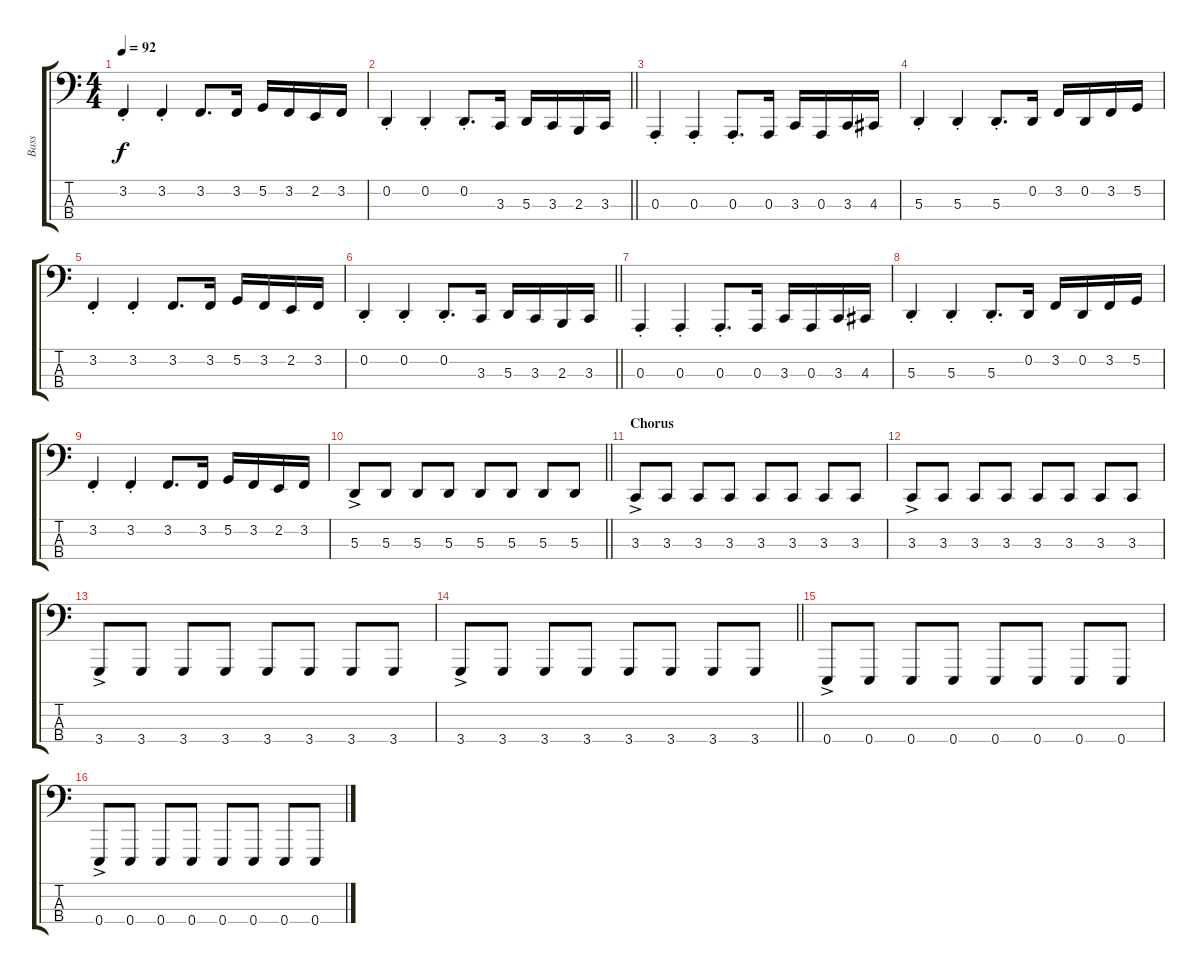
\track ("Bass" "Bass") {instrument lead2sawtooth}
\staff {score tabs}
\tuning (G2 D2 A1 E1) {hide}
\ts (4 4)
\tempo 92
\clef f4
\ks c
3.2{st}.4{dy f} 3.2{st}.4 3.2.8{d} 3.2.16 5.2.16 3.2.16 2.2.16 3.2.16 |
\barLineRight lightlight
0.2{st}.4 0.2{st}.4 0.2{st}.8{d} 3.3.16 5.3.16 3.3.16 2.3.16 3.3.16 |
\section ("" "")
0.3{st}.4 0.3{st}.4 0.3{st}.8{d} 0.3.16 3.3.16 0.3.16 3.3.16 4.3.16 |
5.3{st}.4 5.3{st}.4 5.3{st}.8{d} 0.2.16 3.2.16 0.2.16 3.2.16 5.2.16 |
3.2{st}.4 3.2{st}.4 3.2.8{d} 3.2.16 5.2.16 3.2.16 2.2.16 3.2.16 |
\barLineRight lightlight
0.2{st}.4 0.2{st}.4 0.2{st}.8{d} 3.3.16 5.3.16 3.3.16 2.3.16 3.3.16 |
\section ("" "")
0.3{st}.4 0.3{st}.4 0.3{st}.8{d} 0.3.16 3.3.16 0.3.16 3.3.16 4.3.16 |
5.3{st}.4 5.3{st}.4 5.3{st}.8{d} 0.2.16 3.2.16 0.2.16 3.2.16 5.2.16 |
3.2{st}.4 3.2{st}.4 3.2.8{d} 3.2.16 5.2.16 3.2.16 2.2.16 3.2.16 |
\barLineRight lightlight
5.3{ac}.8 5.3.8 5.3.8 5.3.8 5.3.8 5.3.8 5.3.8 5.3.8 |
\section ("" "Chorus")
3.3{ac}.8 3.3.8 3.3.8 3.3.8 3.3.8 3.3.8 3.3.8 3.3.8 |
3.3{ac}.8 3.3.8 3.3.8 3.3.8 3.3.8 3.3.8 3.3.8 3.3.8 |
3.4{ac}.8 3.4.8 3.4.8 3.4.8 3.4.8 3.4.8 3.4.8 3.4.8 |
\barLineRight lightlight
3.4{ac}.8 3.4.8 3.4.8 3.4.8 3.4.8 3.4.8 3.4.8 3.4.8 |
\section ("" "")
0.4{ac}.8 0.4.8 0.4.8 0.4.8 0.4.8 0.4.8 0.4.8 0.4.8 |
0.4{ac}.8 0.4.8 0.4.8 0.4.8 0.4.8 0.4.8 0.4.8 0.4.8
